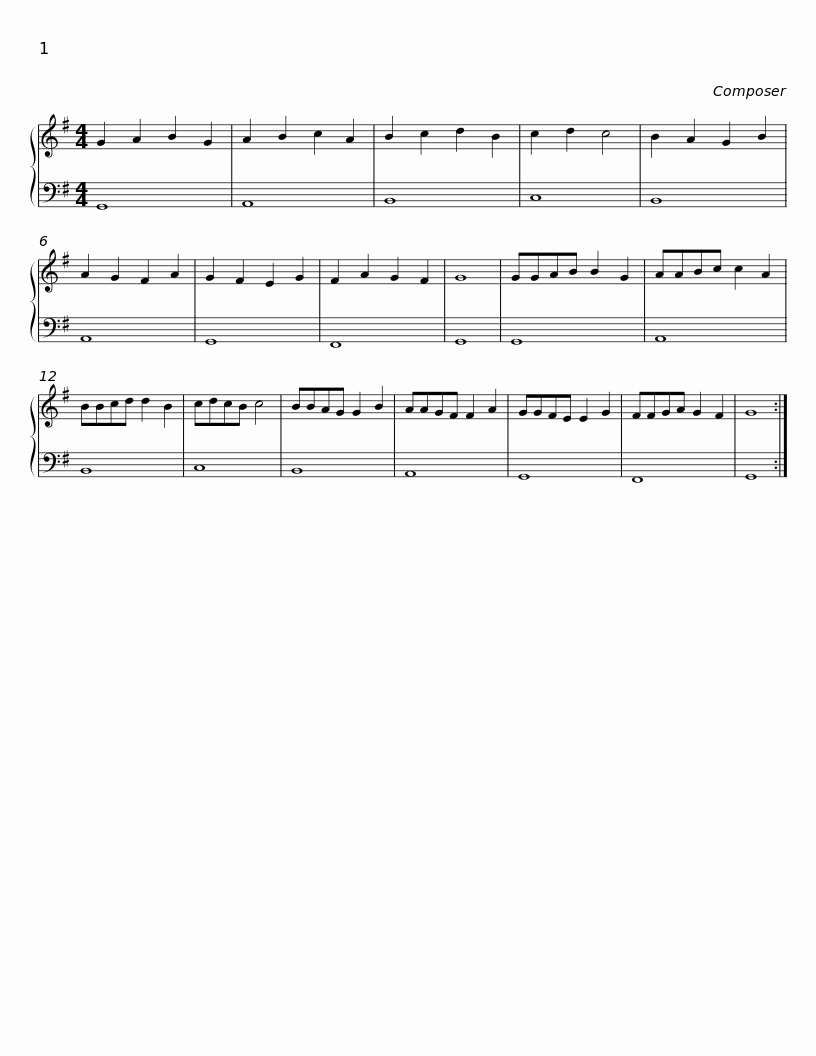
X:1
%%score { 1 | 2 }
L:1/8
M:4/4
I:linebreak $
K:G
V:1 treble
V:2 bass
V:1
 G2 A2 B2 G2 | A2 B2 c2 A2 | B2 c2 d2 B2 | c2 d2 c4 |$ B2 A2 G2 B2 | %5
 A2 G2 F2 A2 | G2 F2 E2 G2 | F2 A2 G2 F2 |$ G8 | GGAB B2 G2 | %10
 AABc c2 A2 | BBcd d2 B2 |$ cdcB c4 | BBAG G2 B2 | AAGF F2 A2 | %15
 GGFE E2 G2 |$ FFGA G2 F2 | G8 :| %18
V:2
 G,,8 | A,,8 | B,,8 | C,8 |$ B,,8 | %5
 A,,8 | G,,8 | F,,8 |$ G,,8 | G,,8 | %10
 A,,8 | B,,8 |$ C,8 | B,,8 | A,,8 | %15
 G,,8 |$ F,,8 | G,,8 :| %18
